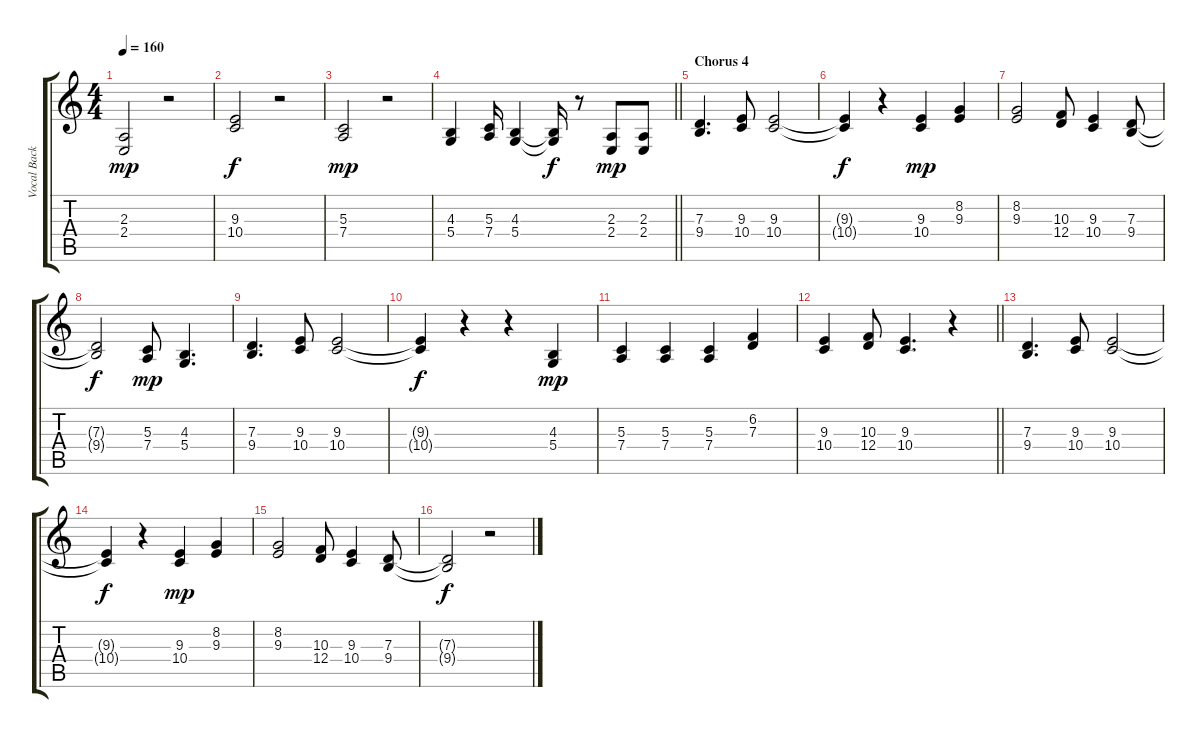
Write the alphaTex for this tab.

\track ("Vocal Back" "Vocal Back") {instrument lead1square}
\staff {score tabs}
\tuning (E4 B3 G3 D3 A2 E2) {hide}
\ts (4 4)
\tempo 160
\clef g2
\ks c
(2.3 2.4).2{dy mp} r.2 |
(9.3 10.4).2{dy f} r.2 |
(5.3 7.4).2{dy mp} r.2 |
\barLineRight lightlight
(4.3 5.4).4 (5.3 7.4).16 (4.3 5.4).4 (4.3{t} 5.4{t}).16{dy f} r.8 (2.3 2.4).8{dy mp} (2.3 2.4).8 |
\section ("" "Chorus 4")
(7.3 9.4).4{d} (9.3 10.4).8 (9.3 10.4).2 |
(9.3{t} 10.4{t}).4{dy f} r.4 (9.3 10.4).4{dy mp} (8.2 9.3).4 |
(8.2 9.3).2 (10.3 12.4).8 (9.3 10.4).4 (7.3 9.4).8 |
(7.3{t} 9.4{t}).2{dy f} (5.3 7.4).8{dy mp} (4.3 5.4).4{d} |
(7.3 9.4).4{d} (9.3 10.4).8 (9.3 10.4).2 |
(9.3{t} 10.4{t}).4{dy f} r.4 r.4 (4.3 5.4).4{dy mp} |
(5.3 7.4).4 (5.3 7.4).4 (5.3 7.4).4 (6.2 7.3).4 |
\barLineRight lightlight
(9.3 10.4).4 (10.3 12.4).8 (9.3 10.4).4{d} r.4 |
(7.3 9.4).4{d} (9.3 10.4).8 (9.3 10.4).2 |
(9.3{t} 10.4{t}).4{dy f} r.4 (9.3 10.4).4{dy mp} (8.2 9.3).4 |
(8.2 9.3).2 (10.3 12.4).8 (9.3 10.4).4 (7.3 9.4).8 |
(7.3{t} 9.4{t}).2{dy f} r.2
